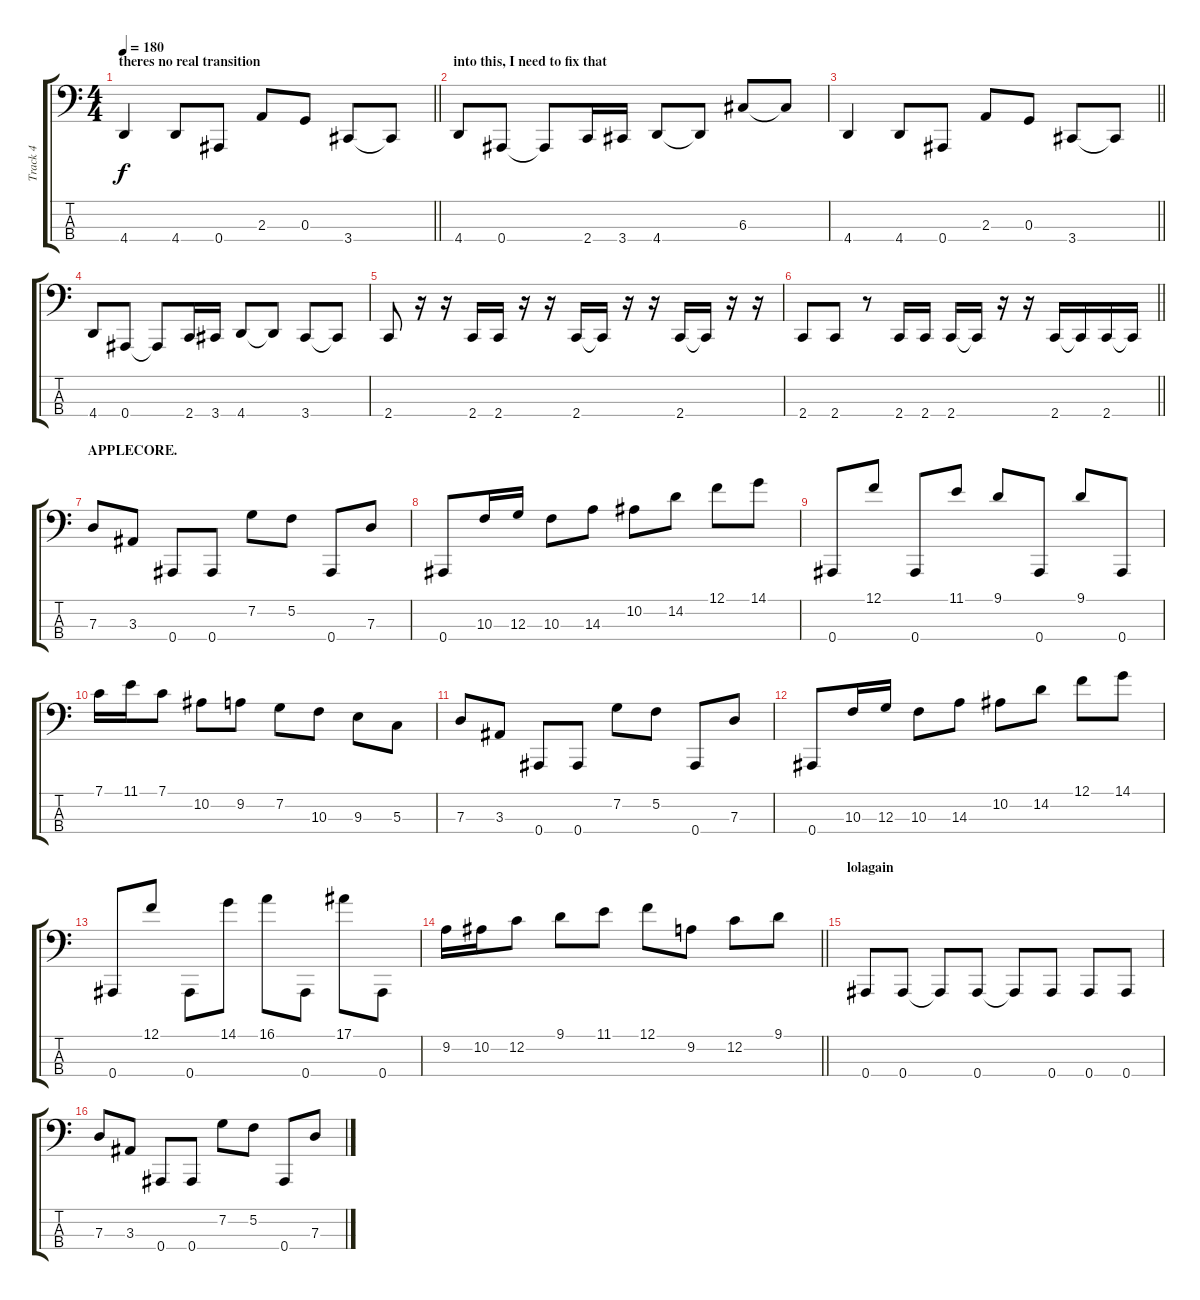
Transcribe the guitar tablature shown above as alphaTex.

\track ("Track 4" "Track 4") {instrument electricbassfinger}
\staff {score tabs}
\tuning (F2 C2 G1 Bb0) {hide}
\ts (4 4)
\section ("" "theres no real transition")
\tempo 180
\clef f4
\barLineRight lightlight
\ks c
4.4.4{dy f} 4.4.8 0.4.8 2.3.8 0.3.8 3.4.8 3.4{t}.8 |
\section ("" "into this, I need to fix that")
4.4.8 0.4.8 0.4{t}.8 2.4.16 3.4.16 4.4.8 4.4{t}.8 6.3.8 6.3{t}.8 |
\barLineRight lightlight
4.4.4 4.4.8 0.4.8 2.3.8 0.3.8 3.4.8 3.4{t}.8 |
4.4.8 0.4.8 0.4{t}.8 2.4.16 3.4.16 4.4.8 4.4{t}.8 3.4.8 3.4{t}.8 |
2.4.8 r.16 r.16 2.4.16 2.4.16 r.16 r.16 2.4.16 2.4{t}.16 r.16 r.16 2.4.16 2.4{t}.16 r.16 r.16 |
\barLineRight lightlight
2.4.8 2.4.8 r.8 2.4.16 2.4.16 2.4.16 2.4{t}.16 r.16 r.16 2.4.16 2.4{t}.16 2.4.16 2.4{t}.16 |
\section ("" "APPLECORE.")
7.3.8 3.3.8 0.4.8 0.4.8 7.2.8 5.2.8 0.4.8 7.3.8 |
0.4.8 10.3.16 12.3.16 10.3.8 14.3.8 10.2.8 14.2.8 12.1.8 14.1.8 |
0.4.8 12.1.8 0.4.8 11.1.8 9.1.8 0.4.8 9.1.8 0.4.8 |
7.1.16 11.1.16 7.1.8 10.2.8 9.2.8 7.2.8 10.3.8 9.3.8 5.3.8 |
7.3.8 3.3.8 0.4.8 0.4.8 7.2.8 5.2.8 0.4.8 7.3.8 |
0.4.8 10.3.16 12.3.16 10.3.8 14.3.8 10.2.8 14.2.8 12.1.8 14.1.8 |
0.4.8 12.1.8 0.4.8 14.1.8 16.1.8 0.4.8 17.1.8 0.4.8 |
\barLineRight lightlight
9.2.16 10.2.16 12.2.8 9.1.8 11.1.8 12.1.8 9.2.8 12.2.8 9.1.8 |
\section ("" "lolagain")
0.4.8 0.4.8 0.4{t}.8 0.4.8 0.4{t}.8 0.4.8 0.4.8 0.4.8 |
7.3.8 3.3.8 0.4.8 0.4.8 7.2.8 5.2.8 0.4.8 7.3.8
